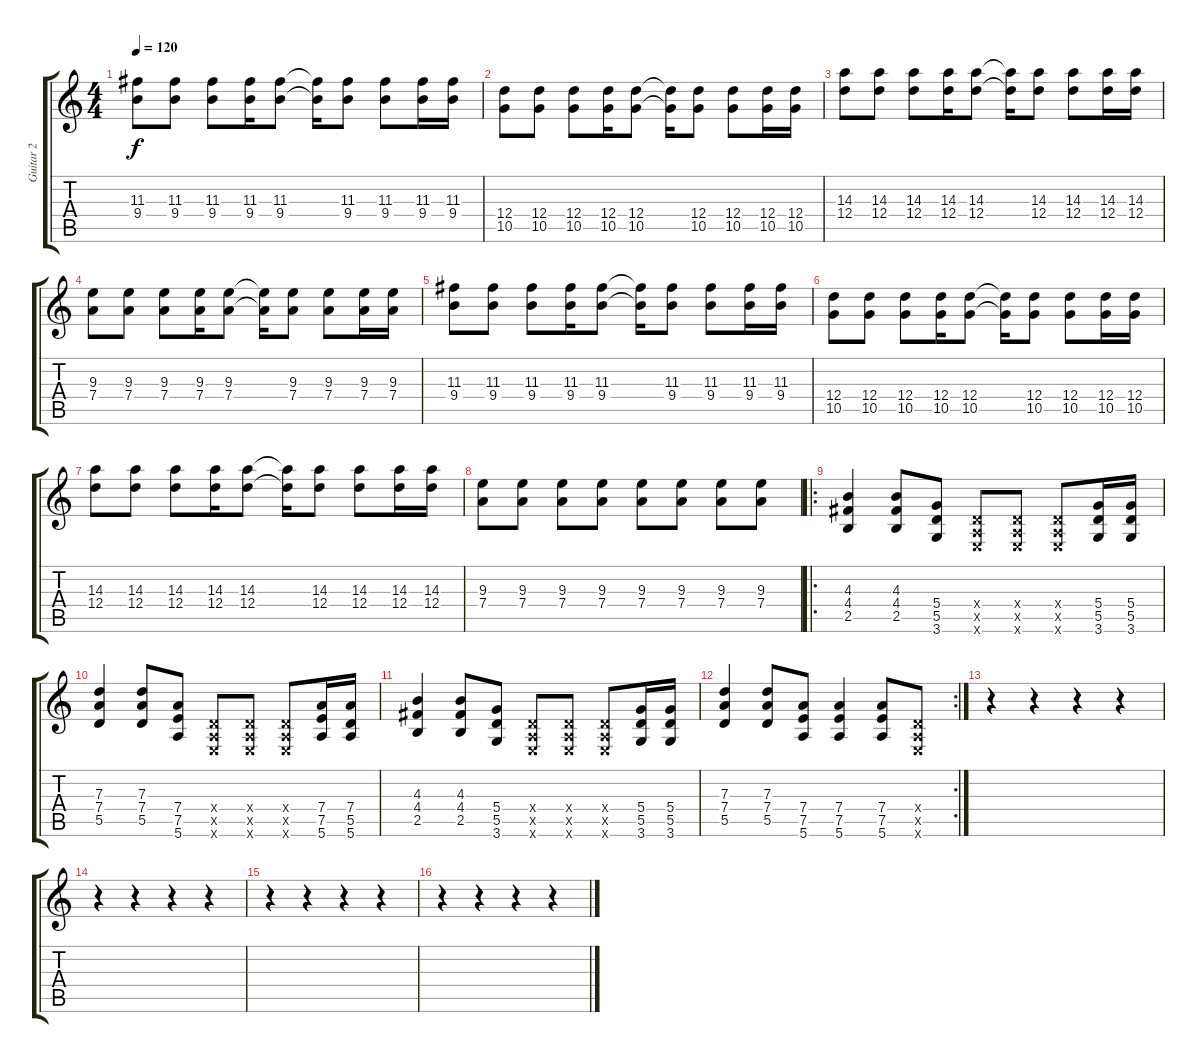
\track ("Guitar 2" "Guitar 2") {instrument distortionguitar}
\staff {score tabs}
\tuning (E4 B3 G3 D3 A2 E2) {hide}
\ts (4 4)
\tempo 120
\clef g2
\ks c
(11.3 9.4).8{dy f} (11.3 9.4).8 (11.3 9.4).8 (11.3 9.4).16 (11.3 9.4).8 (11.3{t} 9.4{t}).16 (11.3 9.4).8 (11.3 9.4).8 (11.3 9.4).16 (11.3 9.4).16 |
(12.4 10.5).8 (12.4 10.5).8 (12.4 10.5).8 (12.4 10.5).16 (12.4 10.5).8 (12.4{t} 10.5{t}).16 (12.4 10.5).8 (12.4 10.5).8 (12.4 10.5).16 (12.4 10.5).16 |
(14.3 12.4).8 (14.3 12.4).8 (14.3 12.4).8 (14.3 12.4).16 (14.3 12.4).8 (14.3{t} 12.4{t}).16 (14.3 12.4).8 (14.3 12.4).8 (14.3 12.4).16 (14.3 12.4).16 |
(9.3 7.4).8 (9.3 7.4).8 (9.3 7.4).8 (9.3 7.4).16 (9.3 7.4).8 (9.3{t} 7.4{t}).16 (9.3 7.4).8 (9.3 7.4).8 (9.3 7.4).16 (9.3 7.4).16 |
(11.3 9.4).8 (11.3 9.4).8 (11.3 9.4).8 (11.3 9.4).16 (11.3 9.4).8 (11.3{t} 9.4{t}).16 (11.3 9.4).8 (11.3 9.4).8 (11.3 9.4).16 (11.3 9.4).16 |
(12.4 10.5).8 (12.4 10.5).8 (12.4 10.5).8 (12.4 10.5).16 (12.4 10.5).8 (12.4{t} 10.5{t}).16 (12.4 10.5).8 (12.4 10.5).8 (12.4 10.5).16 (12.4 10.5).16 |
(14.3 12.4).8 (14.3 12.4).8 (14.3 12.4).8 (14.3 12.4).16 (14.3 12.4).8 (14.3{t} 12.4{t}).16 (14.3 12.4).8 (14.3 12.4).8 (14.3 12.4).16 (14.3 12.4).16 |
(9.3 7.4).8 (9.3 7.4).8 (9.3 7.4).8 (9.3 7.4).8 (9.3 7.4).8 (9.3 7.4).8 (9.3 7.4).8 (9.3 7.4).8 |
\ro
(4.3 4.4 2.5).4 (4.3 4.4 2.5).8 (5.4 5.5 3.6).8 (0.4{x} 0.5{x} 0.6{x}).8 (0.4{x} 0.5{x} 0.6{x}).8 (0.4{x} 0.5{x} 0.6{x}).8 (5.4 5.5 3.6).16 (5.4 5.5 3.6).16 |
(7.3 7.4 5.5).4 (7.3 7.4 5.5).8 (7.4 7.5 5.6).8 (0.4{x} 0.5{x} 0.6{x}).8 (0.4{x} 0.5{x} 0.6{x}).8 (0.4{x} 0.5{x} 0.6{x}).8 (7.4 7.5 5.6).16 (7.4 5.5 5.6).16 |
(4.3 4.4 2.5).4 (4.3 4.4 2.5).8 (5.4 5.5 3.6).8 (0.4{x} 0.5{x} 0.6{x}).8 (0.4{x} 0.5{x} 0.6{x}).8 (0.4{x} 0.5{x} 0.6{x}).8 (5.4 5.5 3.6).16 (5.4 5.5 3.6).16 |
\rc 2
(7.3 7.4 5.5).4 (7.3 7.4 5.5).8 (7.4 7.5 5.6).8 (7.4 7.5 5.6).4 (7.4 7.5 5.6).8 (0.4{x} 0.5{x} 0.6{x}).8 |
r.4 r.4 r.4 r.4 |
r.4 r.4 r.4 r.4 |
r.4 r.4 r.4 r.4 |
r.4 r.4 r.4 r.4
